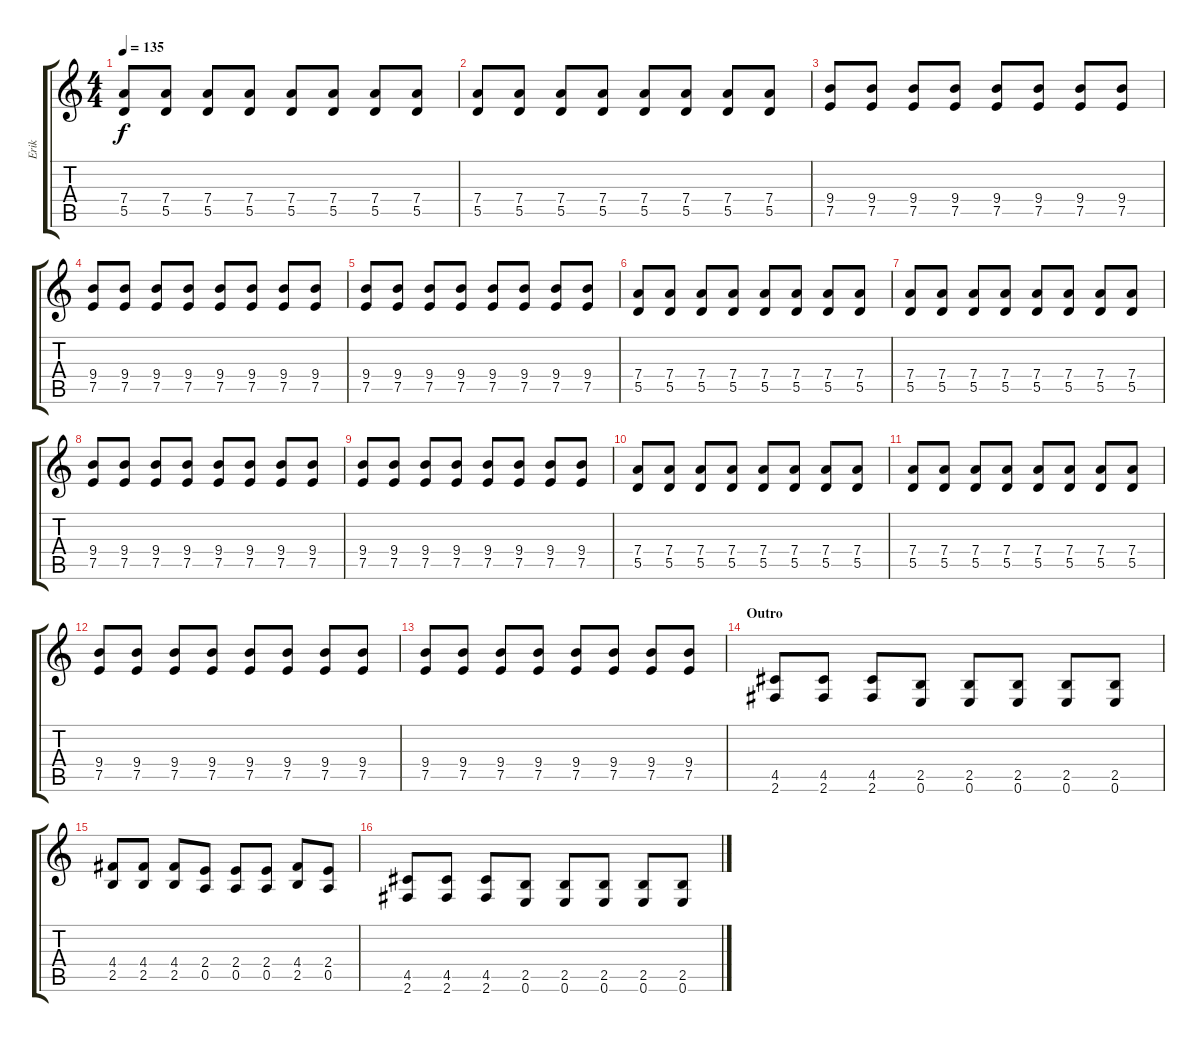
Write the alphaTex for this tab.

\track ("Erik" "Erik") {instrument distortionguitar}
\staff {score tabs}
\tuning (E4 B3 G3 D3 A2 E2) {hide}
\ts (4 4)
\tempo 135
\clef g2
\ks c
(7.4 5.5).8{dy f} (7.4 5.5).8 (7.4 5.5).8 (7.4 5.5).8 (7.4 5.5).8 (7.4 5.5).8 (7.4 5.5).8 (7.4 5.5).8 |
(7.4 5.5).8 (7.4 5.5).8 (7.4 5.5).8 (7.4 5.5).8 (7.4 5.5).8 (7.4 5.5).8 (7.4 5.5).8 (7.4 5.5).8 |
(9.4 7.5).8 (9.4 7.5).8 (9.4 7.5).8 (9.4 7.5).8 (9.4 7.5).8 (9.4 7.5).8 (9.4 7.5).8 (9.4 7.5).8 |
(9.4 7.5).8 (9.4 7.5).8 (9.4 7.5).8 (9.4 7.5).8 (9.4 7.5).8 (9.4 7.5).8 (9.4 7.5).8 (9.4 7.5).8 |
(9.4 7.5).8 (9.4 7.5).8 (9.4 7.5).8 (9.4 7.5).8 (9.4 7.5).8 (9.4 7.5).8 (9.4 7.5).8 (9.4 7.5).8 |
(7.4 5.5).8 (7.4 5.5).8 (7.4 5.5).8 (7.4 5.5).8 (7.4 5.5).8 (7.4 5.5).8 (7.4 5.5).8 (7.4 5.5).8 |
(7.4 5.5).8 (7.4 5.5).8 (7.4 5.5).8 (7.4 5.5).8 (7.4 5.5).8 (7.4 5.5).8 (7.4 5.5).8 (7.4 5.5).8 |
(9.4 7.5).8 (9.4 7.5).8 (9.4 7.5).8 (9.4 7.5).8 (9.4 7.5).8 (9.4 7.5).8 (9.4 7.5).8 (9.4 7.5).8 |
(9.4 7.5).8 (9.4 7.5).8 (9.4 7.5).8 (9.4 7.5).8 (9.4 7.5).8 (9.4 7.5).8 (9.4 7.5).8 (9.4 7.5).8 |
(7.4 5.5).8 (7.4 5.5).8 (7.4 5.5).8 (7.4 5.5).8 (7.4 5.5).8 (7.4 5.5).8 (7.4 5.5).8 (7.4 5.5).8 |
(7.4 5.5).8 (7.4 5.5).8 (7.4 5.5).8 (7.4 5.5).8 (7.4 5.5).8 (7.4 5.5).8 (7.4 5.5).8 (7.4 5.5).8 |
(9.4 7.5).8 (9.4 7.5).8 (9.4 7.5).8 (9.4 7.5).8 (9.4 7.5).8 (9.4 7.5).8 (9.4 7.5).8 (9.4 7.5).8 |
(9.4 7.5).8 (9.4 7.5).8 (9.4 7.5).8 (9.4 7.5).8 (9.4 7.5).8 (9.4 7.5).8 (9.4 7.5).8 (9.4 7.5).8 |
\section ("" "Outro")
(4.5 2.6).8{volume 13} (4.5 2.6).8 (4.5 2.6).8 (2.5 0.6).8 (2.5 0.6).8 (2.5 0.6).8 (2.5 0.6).8 (2.5 0.6).8 |
(4.4 2.5).8 (4.4 2.5).8 (4.4 2.5).8 (2.4 0.5).8 (2.4 0.5).8 (2.4 0.5).8 (4.4 2.5).8 (2.4 0.5).8 |
(4.5 2.6).8 (4.5 2.6).8 (4.5 2.6).8 (2.5 0.6).8 (2.5 0.6).8 (2.5 0.6).8 (2.5 0.6).8 (2.5 0.6).8
